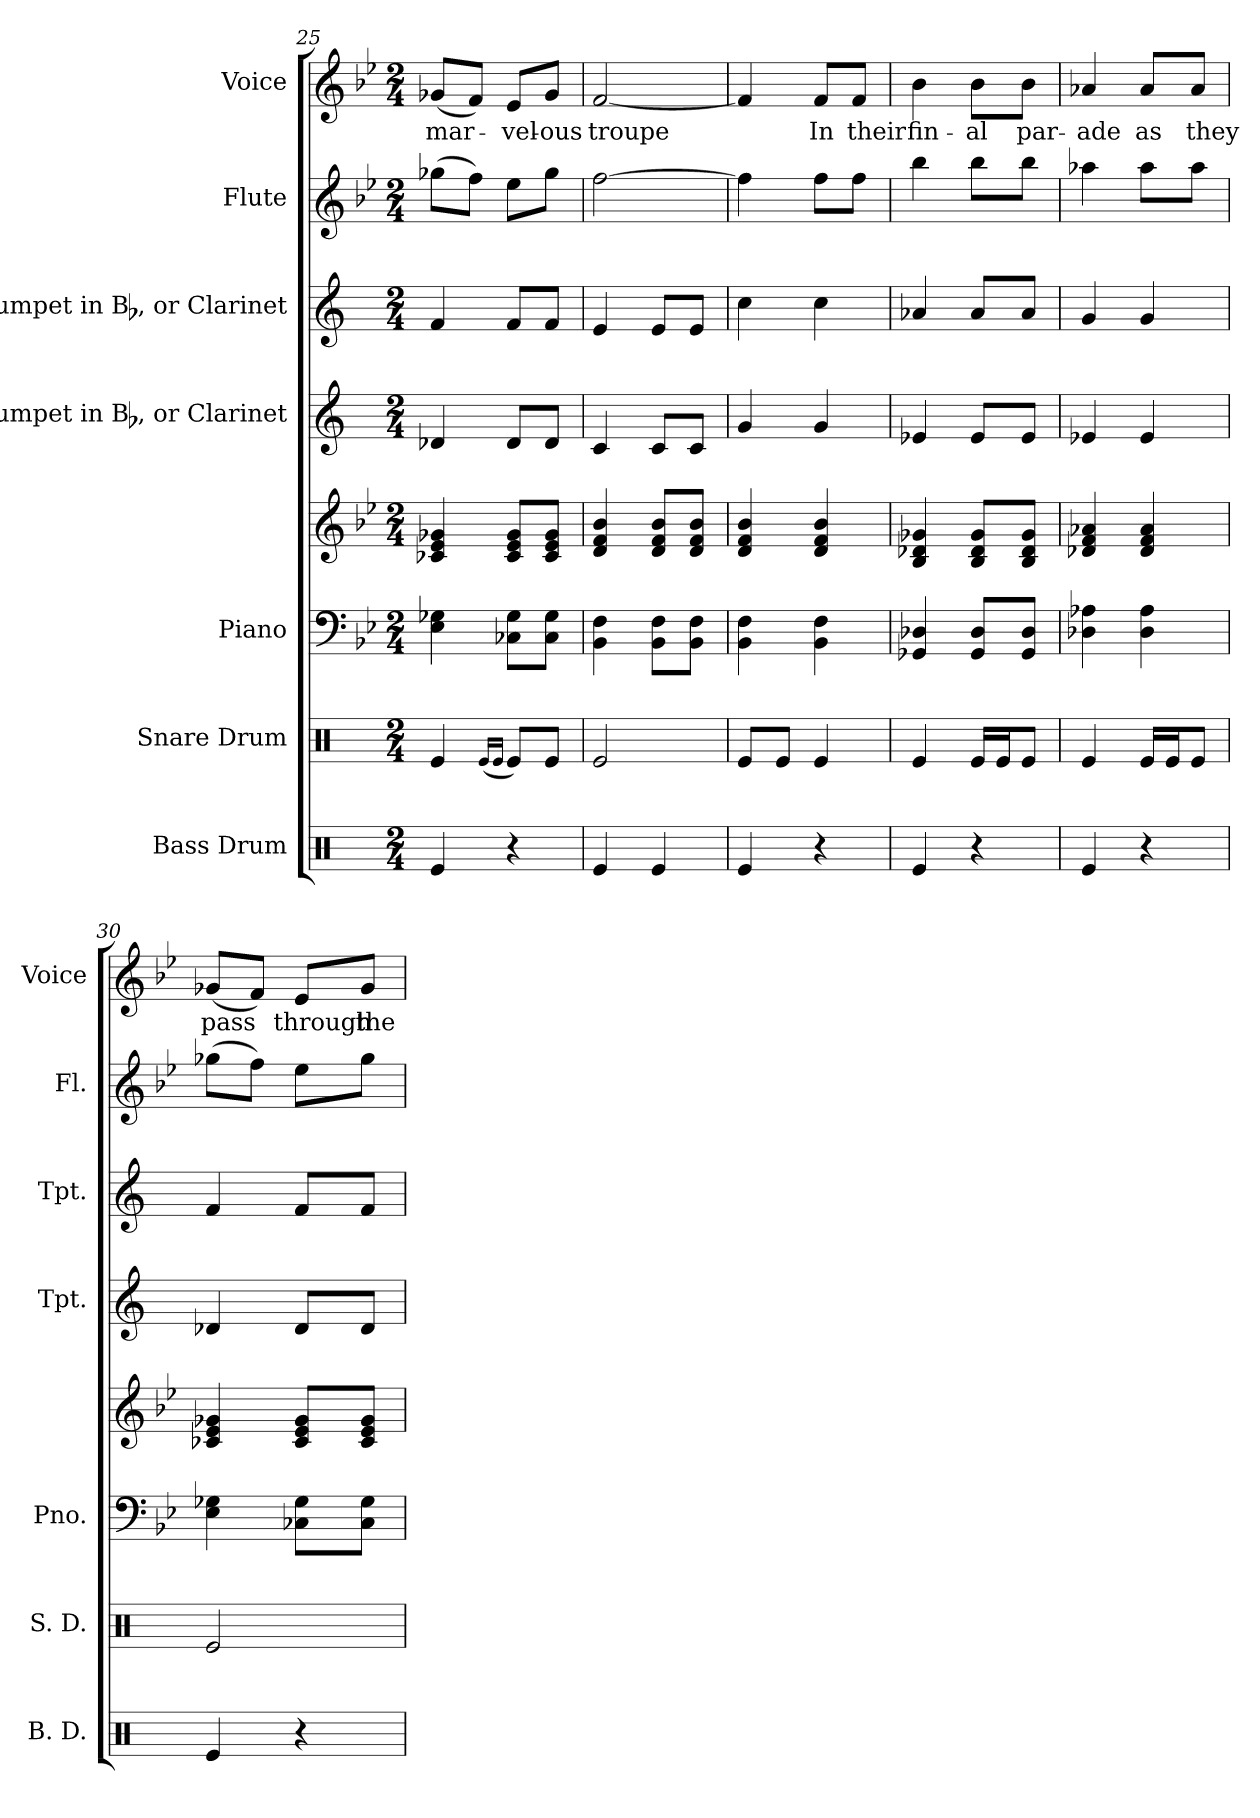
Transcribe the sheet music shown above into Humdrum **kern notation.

**kern	**kern	**kern	**kern	**kern	**kern	**kern	**kern	**text
*part7	*part6	*part5	*part5	*part4	*part3	*part2	*part1	*part1
*staff8	*staff7	*staff6	*staff5	*staff4	*staff3	*staff2	*staff1	*staff1
*I"Bass Drum	*I"Snare Drum	*I"Piano	*	*I"Trumpet in Bb, or Clarinet	*I"Trumpet in Bb, or Clarinet	*I"Flute	*I"Voice	*
*I'B. D.	*I'S. D.	*I'Pno.	*	*I'Tpt.	*I'Tpt.	*I'Fl.	*I'Voice	*
*clefX	*clefX	*clefF4	*clefG2	*clefG2	*clefG2	*clefG2	*clefG2	*
*	*	*	*	*ITrd1c2	*ITrd1c2	*	*	*
*k[]	*k[]	*k[b-e-]	*k[b-e-]	*k[b-e-]	*k[b-e-]	*k[b-e-]	*k[b-e-]	*
*C:	*C:	*B-:	*B-:	*B-:	*B-:	*B-:	*B-:	*
*M2/4	*M2/4	*M2/4	*M2/4	*M2/4	*M2/4	*M2/4	*M2/4	*
=25	=25	=25	=25	=25	=25	=25	=25	=25
!	!	!	!	!	!	!	!	!LO:LY:b:color=#000000
4Rei/	4Rei/	4E-i\ 4G-Xi	4c-Xi/ 4e-i 4g-Xi	4c-Xi/	4e-i/	(8gg-Xi\L	(8g-Xi/L	mar-
.	.	.	.	.	.	8ffi\J)	8fi/J)	.
.	(16qRei/LL	.	.	.	.	.	.	.
.	16qRei/JJ	.	.	.	.	.	.	.
!	!	!	!	!	!	!	!	!LO:LY:b:color=#000000
4r	8Rei/L)	8C-Xi\ 8G-iL	8c-i/ 8e-i 8g-iL	8c-i/L	8e-i/L	8ee-i\L	8e-i/L	-vel-
!	!	!	!	!	!	!	!	!LO:LY:b:color=#000000
.	8Rei/J	8C-i\ 8G-iJ	8c-i/ 8e-i 8g-iJ	8c-i/J	8e-i/J	8gg-i\J	8g-i/J	-ous
=26	=26	=26	=26	=26	=26	=26	=26	=26
!	!	!	!	!	!	!	!	!LO:LY:b:color=#000000
4Rei/	2Rei/	4BB-i\ 4Fi	4di/ 4fi 4b-i	4B-i/	4di/	[2ffi\	[2fi/	troupe
4Rei/	.	8BB-i\ 8FiL	8di/ 8fi 8b-iL	8B-i/L	8di/L	.	.	.
.	.	8BB-i\ 8FiJ	8di/ 8fi 8b-iJ	8B-i/J	8di/J	.	.	.
=27	=27	=27	=27	=27	=27	=27	=27	=27
4Rei/	8Rei/L	4BB-i\ 4Fi	4di/ 4fi 4b-i	4fi/	4b-i\	4ffi\]	4fi/]	.
.	8Rei/J	.	.	.	.	.	.	.
!	!	!	!	!	!	!	!	!LO:LY:b:color=#000000
4r	4Rei/	4BB-i\ 4Fi	4di/ 4fi 4b-i	4fi/	4b-i\	8ffi\L	8fi/L	In
!	!	!	!	!	!	!	!	!LO:LY:b:color=#000000
.	.	.	.	.	.	8ffi\J	8fi/J	their
=28	=28	=28	=28	=28	=28	=28	=28	=28
!	!	!	!	!	!	!	!	!LO:LY:b:color=#000000
4Rei/	4Rei/	4GG-Xi/ 4D-Xi	4B-i/ 4d-Xi 4g-Xi	4d-Xi/	4g-Xi/	4bb-i\	4b-i\	fin-
!	!	!	!	!	!	!	!	!LO:LY:b:color=#000000
4r	16Rei/LL	8GG-i/ 8D-iL	8B-i/ 8d-i 8g-iL	8d-i/L	8g-i/L	8bb-i\L	8b-i\L	-al
.	16Rei/J	.	.	.	.	.	.	.
!	!	!	!	!	!	!	!	!LO:LY:b:color=#000000
.	8Rei/J	8GG-i/ 8D-iJ	8B-i/ 8d-i 8g-iJ	8d-i/J	8g-i/J	8bb-i\J	8b-i\J	par-
=29	=29	=29	=29	=29	=29	=29	=29	=29
!	!	!	!	!	!	!	!	!LO:LY:b:color=#000000
4Rei/	4Rei/	4D-Xi\ 4A-Xi	4d-Xi/ 4fi 4a-Xi	4d-Xi/	4fi/	4aa-Xi\	4a-Xi/	-ade
!	!	!	!	!	!	!	!	!LO:LY:b:color=#000000
4r	16Rei/LL	4D-i\ 4A-i	4d-i/ 4fi 4a-i	4d-i/	4fi/	8aa-i\L	8a-i/L	as
.	16Rei/J	.	.	.	.	.	.	.
!	!	!	!	!	!	!	!	!LO:LY:b:color=#000000
.	8Rei/J	.	.	.	.	8aa-i\J	8a-i/J	they
=30	=30	=30	=30	=30	=30	=30	=30	=30
!	!	!	!	!	!	!	!	!LO:LY:b:color=#000000
4Rei/	2Rei/	4E-i\ 4G-Xi	4c-Xi/ 4e-i 4g-Xi	4c-Xi/	4e-i/	(8gg-Xi\L	(8g-Xi/L	pass
.	.	.	.	.	.	8ffi\J)	8fi/J)	.
!	!	!	!	!	!	!	!	!LO:LY:b:color=#000000
4r	.	8C-Xi\ 8G-iL	8c-i/ 8e-i 8g-iL	8c-i/L	8e-i/L	8ee-i\L	8e-i/L	through
!	!	!	!	!	!	!	!	!LO:LY:b:color=#000000
.	.	8C-i\ 8G-iJ	8c-i/ 8e-i 8g-iJ	8c-i/J	8e-i/J	8gg-i\J	8g-i/J	the
=	=	=	=	=	=	=	=	=
*-	*-	*-	*-	*-	*-	*-	*-	*-
